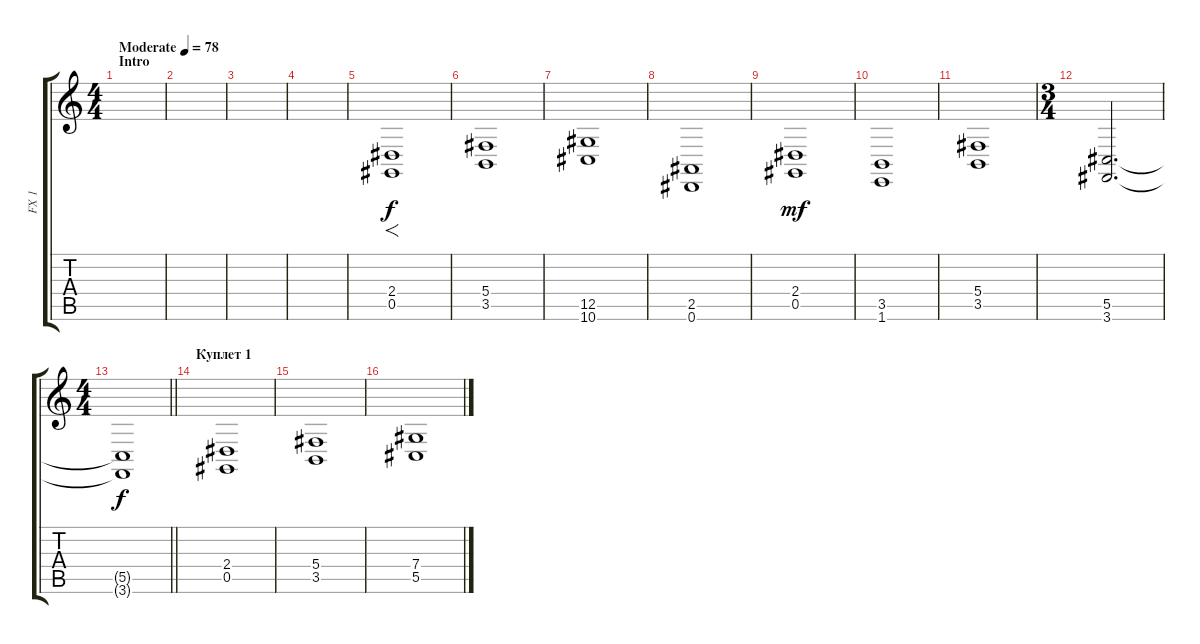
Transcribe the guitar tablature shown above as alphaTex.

\track ("FX 1" "FX 1") {instrument synthvoice}
\staff {score tabs}
\tuning (Eb4 Bb3 Gb3 Db3 Ab2 Eb2) {hide}
\ts (4 4)
\section ("" "Intro")
\tempo (78 "Moderate")
\clef g2
\ks c
|
|
|
|
(2.4 0.5).1{f} |
(5.4 3.5).1 |
(12.5 10.6).1 |
(2.5 0.6).1 |
(2.4 0.5).1{dy mf} |
(3.5 1.6).1 |
(5.4 3.5).1 |
\ts (3 4)
(5.5 3.6).2{d} |
\ts (4 4)
\barLineRight lightlight
(5.5{t} 3.6{t}).1{dy f} |
\section ("" "Куплет 1")
(2.4 0.5).1 |
(5.4 3.5).1 |
(7.4 5.5).1
